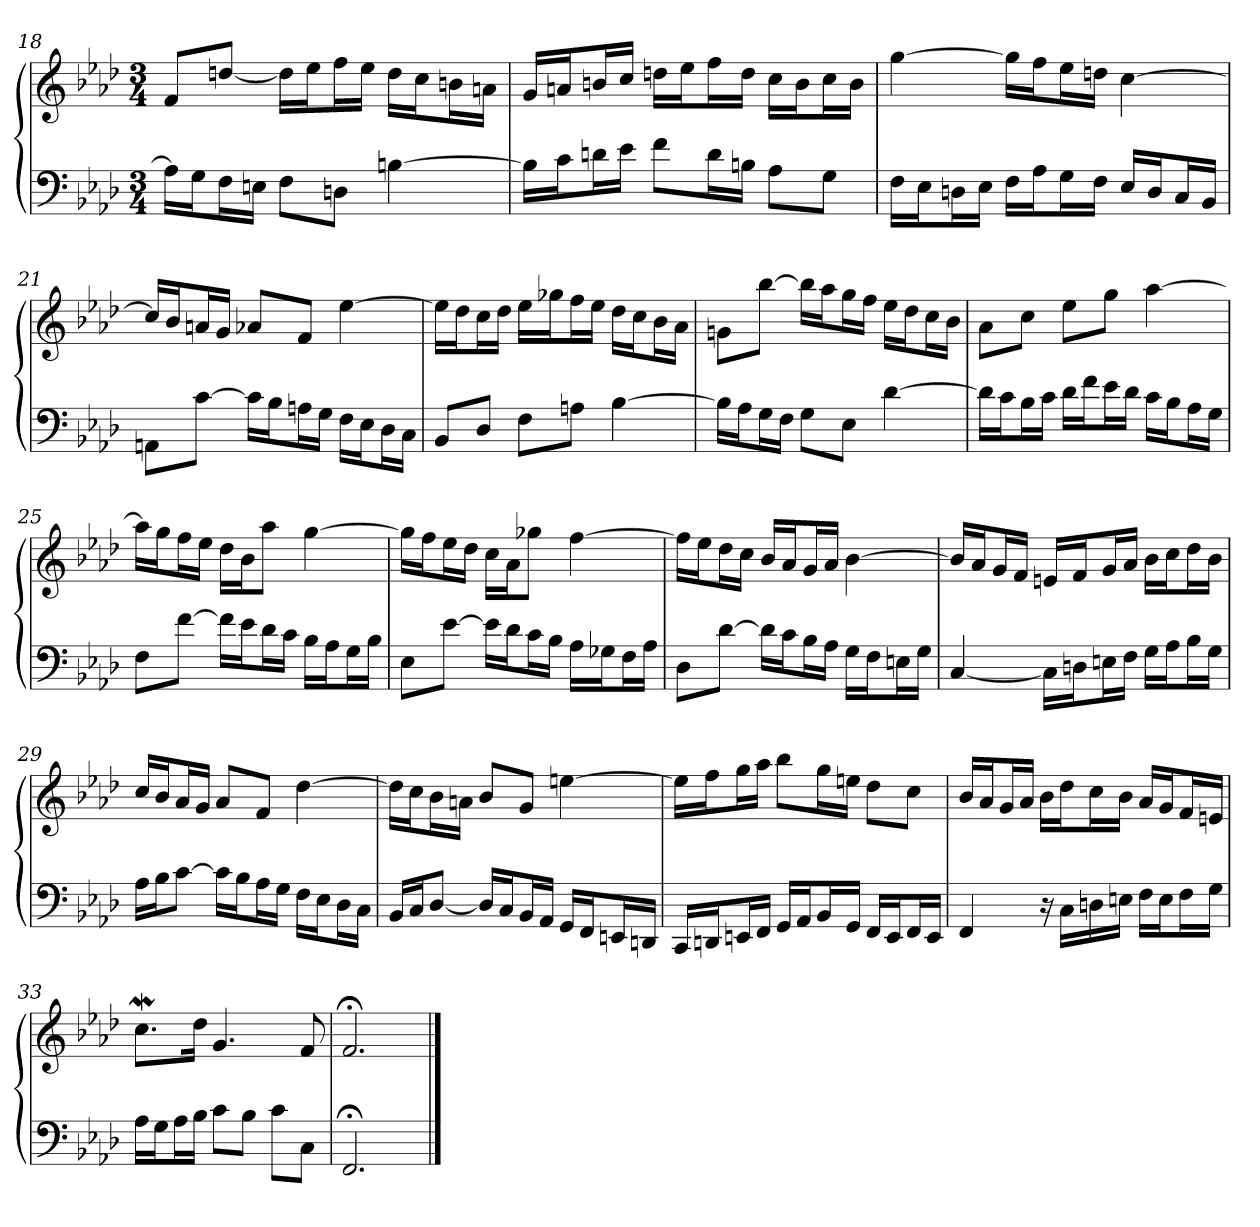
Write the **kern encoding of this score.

**kern	**kern
*part1	*part1
*staff2	*staff1
*clefF4	*clefG2
*k[b-e-a-d-]	*k[b-e-a-d-]
*f:	*f:
*M3/4	*M3/4
=18	=18
16A-\LL]	8f/L
16G\J	.
16F\L	[8ddn/J
16En\JJ	.
8F\L	16dd\LL]
.	16ee-\J
8Dn\J	16ff\L
.	16ee-\JJ
[4Bn	16dd\LL
.	16cc\J
.	16bn\L
.	16an\JJ
=19	=19
16B\LL]	16g/LL
16c\J	16an/J
16dn\L	16bn/L
16e-\JJ	16cc/JJ
8f\L	16ddn\LL
.	16ee-\J
16d\L	16ff\L
16Bn\JJ	16dd\JJ
8A-\L	16cc\LL
.	16b\J
8G\J	16cc\L
.	16b\JJ
=20	=20
16F\LL	[4gg
16E-\J	.
16Dn\L	.
16E-\JJ	.
16F\LL	16gg\LL]
16A-\J	16ff\J
16G\L	16ee-\L
16F\JJ	16ddn\JJ
16E-/LL	[4cc
16D/J	.
16C/L	.
16BB-/JJ	.
=21	=21
8AAn\L	16cc/LL]
.	16b-/J
[8c\J	16an/L
.	16g/JJ
16c\LL]	8a-X/L
16B-\J	.
16An\L	8f/J
16G\JJ	.
16F\LL	[4ee-
16E-\J	.
16D-\L	.
16C\JJ	.
=22	=22
8BB-/L	16ee-\LL]
.	16dd-\J
8D-/J	16cc\L
.	16dd-\JJ
8F\L	16ee-\LL
.	16gg-X\J
8An\J	16ff\L
.	16ee-\JJ
[4B-	16dd-\LL
.	16cc\J
.	16b-\L
.	16a-\JJ
=23	=23
16B-\LL]	8gn\L
16A-\J	.
16G\L	[8bb-\J
16F\JJ	.
8G\L	16bb-\LL]
.	16aa-\J
8E-\J	16gg\L
.	16ff\JJ
[4d-	16ee-\LL
.	16dd-\J
.	16cc\L
.	16b-\JJ
=24	=24
16d-\LL]	8a-\L
16c\J	.
16B-\L	8cc\J
16c\JJ	.
16d-\LL	8ee-\L
16f\J	.
16e-\L	8gg\J
16d-\JJ	.
16c\LL	[4aa-
16B-\J	.
16A-\L	.
16G\JJ	.
=25	=25
8F\L	16aa-\LL]
.	16gg\J
[8f\J	16ff\L
.	16ee-\JJ
16f\LL]	16dd-\LL
16e-\J	16b-\J
16d-\L	8aa-\J
16c\JJ	.
16B-\LL	[4gg
16A-\J	.
16G\L	.
16B-\JJ	.
=26	=26
8E-\L	16gg\LL]
.	16ff\J
[8e-\J	16ee-\L
.	16dd-\JJ
16e-\LL]	16cc\LL
16d-\J	16a-\J
16c\L	8gg-X\J
16B-\JJ	.
16A-\LL	[4ff
16G-X\J	.
16F\L	.
16A-\JJ	.
=27	=27
8D-\L	16ff\LL]
.	16ee-\J
[8d-\J	16dd-\L
.	16cc\JJ
16d-\LL]	16b-/LL
16c\J	16a-/J
16B-\L	16g/L
16A-\JJ	16a-/JJ
16G\LL	[4b-
16F\J	.
16En\L	.
16G\JJ	.
=28	=28
[4C	16b-/LL]
.	16a-/J
.	16g/L
.	16f/JJ
16C\LL]	16en/LL
16Dn\J	16f/J
16En\L	16g/L
16F\JJ	16a-/JJ
16G\LL	16b-\LL
16A-\J	16cc\J
16B-\L	16dd-\L
16G\JJ	16b-\JJ
=29	=29
16A-\LL	16cc/LL
16B-\J	16b-/J
[8c\J	16a-/L
.	16g/JJ
16c\LL]	8a-/L
16B-\J	.
16A-\L	8f/J
16G\JJ	.
16F\LL	[4dd-
16E-\J	.
16D-\L	.
16C\JJ	.
=30	=30
16BB-/LL	16dd-\LL]
16C/J	16cc\J
[8D-/J	16b-\L
.	16an\JJ
16D-/LL]	8b-/L
16C/J	.
16BB-/L	8g/J
16AA-/JJ	.
16GG/LL	[4een
16FF/J	.
16EEn/L	.
16DDn/JJ	.
=31	=31
16CC/LL	16ee\LL]
16DDn/J	16ff\J
16EEn/L	16gg\L
16FF/JJ	16aa-\JJ
16GG/LL	8bb-\L
16AA-/J	.
16BB-/L	16gg\L
16GG/JJ	16een\JJ
16FF/LL	8dd-\L
16EE/J	.
16FF/L	8cc\J
16EE/JJ	.
=32	=32
4FF	16b-/LL
.	16a-/J
.	16g/L
.	16a-/JJ
16r	16b-\LL
16C\LL	16dd-\J
16Dn\	16cc\L
16En\JJ	16b-\JJ
16F\LL	16a-/LL
16E\J	16g/J
16F\L	16f/L
16G\JJ	16en/JJ
=33	=33
16A-\LL	8.ccW\L
16G\J	.
16A-\L	.
16B-\JJ	16dd-\Jk
8c\L	4.g
8B-\J	.
8c\L	.
8C\J	8f
=34	=34
2.FF;<	2.f;<
==	==
*-	*-
